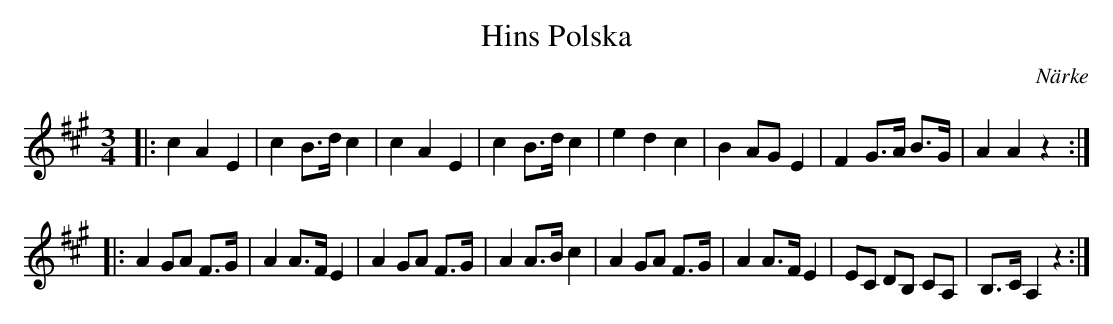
X:1
T: Hins Polska
O: N\"arke
M: 3/4
L: 1/8
K: A
|: c2 A2 E2 | c2 B>d c2 | c2 A2 E2   | c2 B>d c2 \
|  e2 d2 c2 | B2 AG E2  | F2 G>A B>G | A2 A2 z2 :|
|: A2 GA F>G | A2 A>F E2 | A2 GA F>G | A2 A>B c2 \
|  A2 GA F>G | A2 A>F E2 | EC DB, CA, | B,>C A,2 z2 :|
